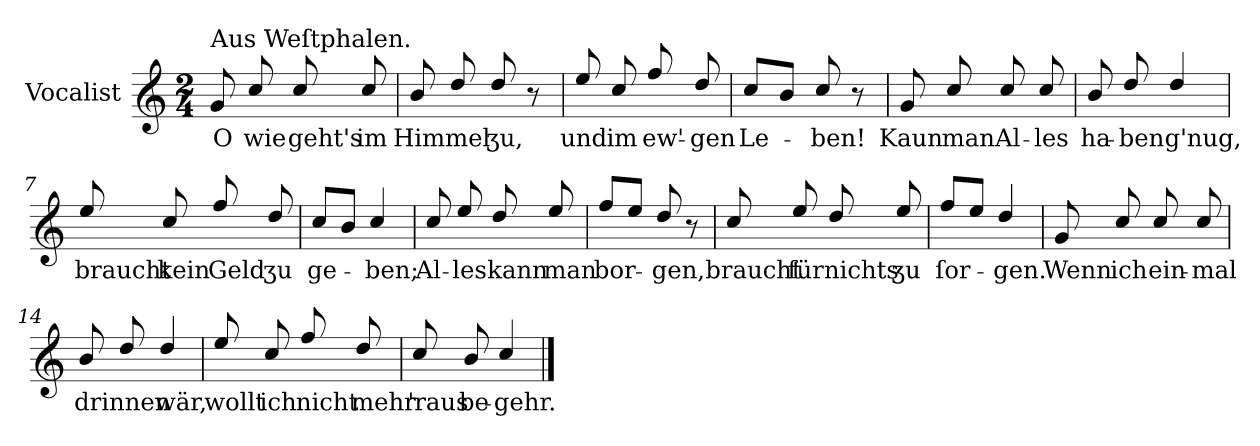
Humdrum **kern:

**kern	**text
*part1	*part1
*staff1	*staff1
*I"Vocalist	*
*k[]	*
*C:	*
*M2/4	*
=1	=1
!LO:TX:a:t=Aus Weſtphalen.	!
8g	O
8cc/	wie
8cc/	geht's
8cc/	im
=2	=2
8b/	Himmel
8dd/	.
8dd/	ʒu,
8r	.
=3	=3
8ee/	und
8cc/	im
8ff/	ew'-
8dd/	-gen
=4	=4
8cc/L	Le-
8bJ	.
8cc/	-ben!
8r	.
=5	=5
8g	Kaun
8cc/	man
8cc/	Al-
8cc/	-les
=6	=6
8b/	ha-
8dd/	-ben
4dd/	g'nug,
=7	=7
8ee/	braucht
8cc/	kein
8ff/	Geld
8dd/	ʒu
=8	=8
8cc/L	ge-
8bJ	.
4cc/	-ben;
=9	=9
8cc/	Al-
8ee/	-les
8dd/	kann
8ee/	man
=10	=10
8ff/L	bor-
8eeJ	.
8dd/	-gen,
8r	.
=11	=11
8cc/	braucht
8ee/	für
8dd/	nichts
8ee/	ʒu
=12	=12
8ff/L	ſor-
8eeJ	.
4dd/	-gen.
=13	=13
8g	Wenn
8cc/	ich
8cc/	ein-
8cc/	-mal
=14	=14
8b/	drinnen
8dd/	.
4dd/	wär,
=15	=15
8ee/	wollt
8cc/	ich
8ff/	nicht
8dd/	mehr
=16	=16
8cc/	'raus
8b/	be-
4cc/	-gehr.
==	==
*-	*-
